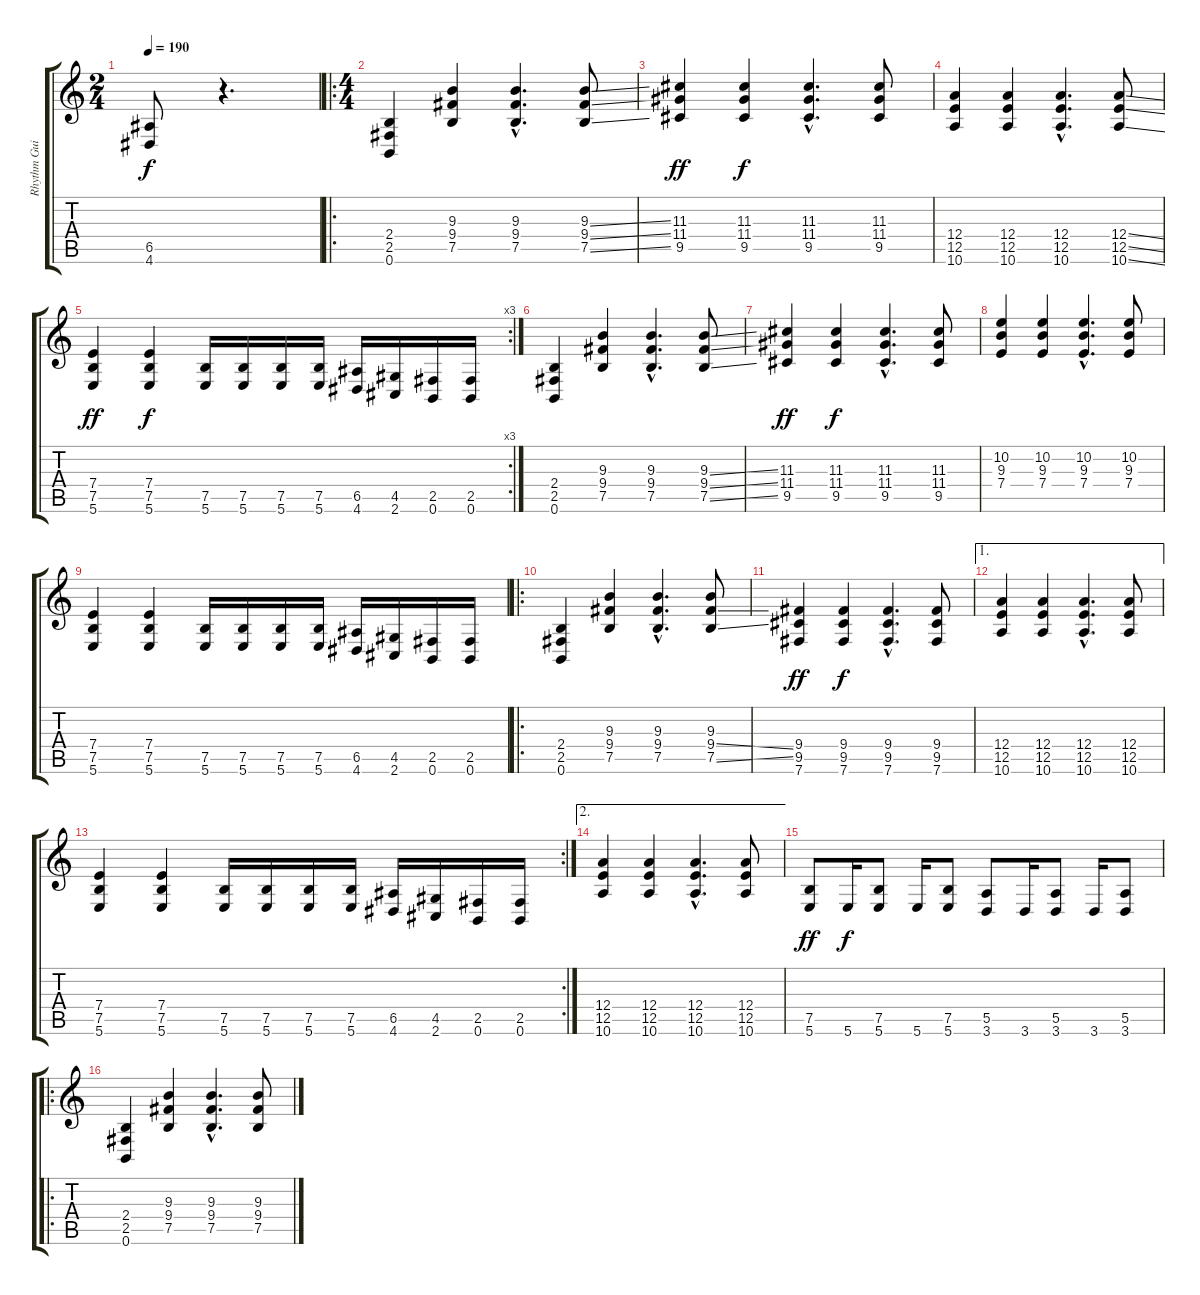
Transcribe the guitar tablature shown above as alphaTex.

\track ("Rhythm Guitar" "Rhythm Gui") {instrument overdrivenguitar}
\staff {score tabs}
\tuning (B3 Gb3 D3 A2 E2 B1) {hide}
\ts (2 4)
\tempo 190
\clef g2
\ks c
(6.5 4.6).8{dy f} r.4{d} |
\ro
\ts (4 4)
(2.4 2.5 0.6).4 (9.3 9.4 7.5).4 (9.3{hac} 9.4{hac} 7.5{hac}).4{d} (9.3{ss} 9.4{ss} 7.5{ss}).8 |
(11.3 11.4 9.5).4{dy ff} (11.3 11.4 9.5).4{dy f} (11.3{hac} 11.4{hac} 9.5{hac}).4{d} (11.3 11.4 9.5).8 |
(12.4 12.5 10.6).4 (12.4 12.5 10.6).4 (12.4{hac} 12.5{hac} 10.6{hac}).4{d} (12.4{ss} 12.5{ss} 10.6{ss}).8 |
\rc 3
(7.4 7.5 5.6).4{dy ff} (7.4 7.5 5.6).4{dy f} (7.5 5.6).16 (7.5 5.6).16 (7.5 5.6).16 (7.5 5.6).16 (6.5 4.6).16 (4.5 2.6).16 (2.5 0.6).16 (2.5 0.6).16 |
(2.4 2.5 0.6).4 (9.3 9.4 7.5).4 (9.3{hac} 9.4{hac} 7.5{hac}).4{d} (9.3{ss} 9.4{ss} 7.5{ss}).8 |
(11.3 11.4 9.5).4{dy ff} (11.3 11.4 9.5).4{dy f} (11.3{hac} 11.4{hac} 9.5{hac}).4{d} (11.3 11.4 9.5).8 |
(10.2 9.3 7.4).4 (10.2 9.3 7.4).4 (10.2{hac} 9.3{hac} 7.4{hac}).4{d} (10.2 9.3 7.4).8 |
(7.4 7.5 5.6).4 (7.4 7.5 5.6).4 (7.5 5.6).16 (7.5 5.6).16 (7.5 5.6).16 (7.5 5.6).16 (6.5 4.6).16 (4.5 2.6).16 (2.5 0.6).16 (2.5 0.6).16 |
\ro
(2.4 2.5 0.6).4 (9.3 9.4 7.5).4 (9.3{hac} 9.4{hac} 7.5{hac}).4{d} (9.3 9.4{ss} 7.5{ss}).8 |
(9.4 9.5 7.6).4{dy ff} (9.4 9.5 7.6).4{dy f} (9.4{hac} 9.5{hac} 7.6{hac}).4{d} (9.4 9.5 7.6).8 |
\ae 1
(12.4 12.5 10.6).4 (12.4 12.5 10.6).4 (12.4{hac} 12.5{hac} 10.6{hac}).4{d} (12.4 12.5 10.6).8 |
\rc 2
(7.4 7.5 5.6).4 (7.4 7.5 5.6).4 (7.5 5.6).16 (7.5 5.6).16 (7.5 5.6).16 (7.5 5.6).16 (6.5 4.6).16 (4.5 2.6).16 (2.5 0.6).16 (2.5 0.6).16 |
\ae 2
(12.4 12.5 10.6).4 (12.4 12.5 10.6).4 (12.4{hac} 12.5{hac} 10.6{hac}).4{d} (12.4 12.5 10.6).8 |
(7.5 5.6).8{dy ff} 5.6.16{dy f} (7.5 5.6).8 5.6.16 (7.5 5.6).8 (5.5 3.6).8 3.6.16 (5.5 3.6).8 3.6.16 (5.5 3.6).8 |
\ro
(2.4 2.5 0.6).4 (9.3 9.4 7.5).4 (9.3{hac} 9.4{hac} 7.5{hac}).4{d} (9.3 9.4{ss} 7.5{ss}).8
